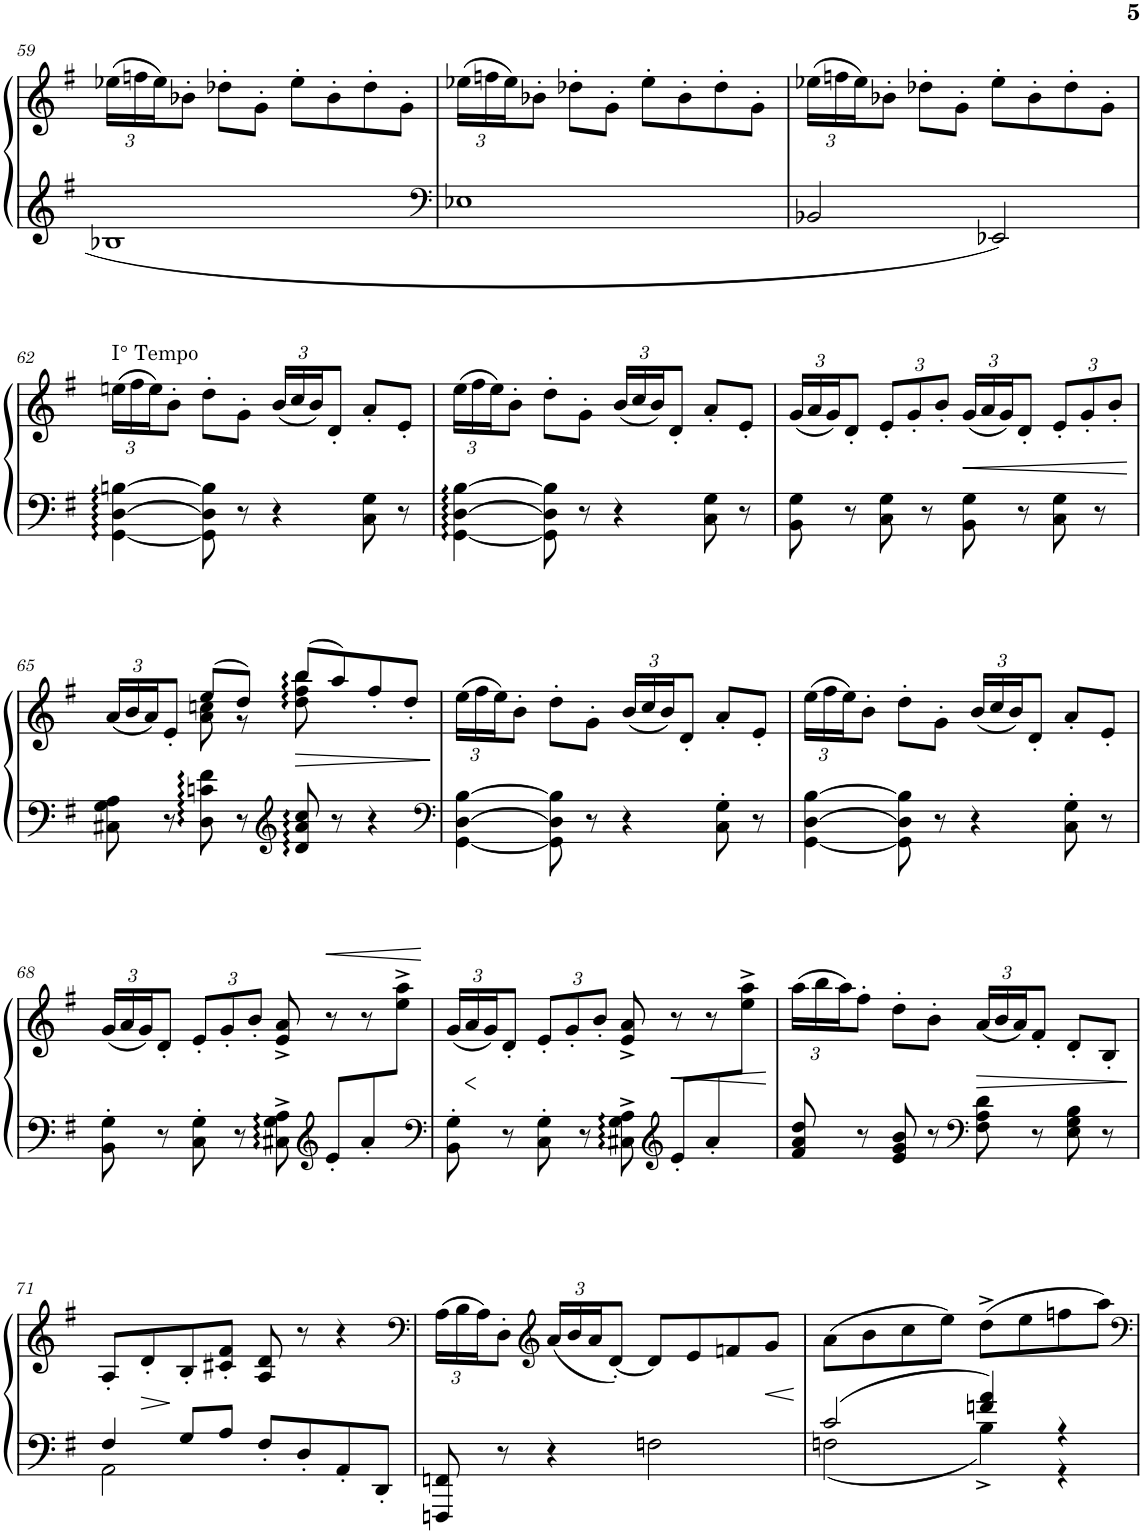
**kern	**kern	**dynam
*part1	*part1	*part1
*staff2	*staff1	*staff1/2
*I"Piano	*	*
*I'Pno.	*	*
!!LO:PB:g=z
*clefG2	*clefG2	*
*k[f#]	*k[f#]	*
*G:	*G:	*
*M4/4	*M4/4	*
*met(c)	*met(c)	*
*	*Xbrackettup	*
=59	=59	=59
1B-X	(24ee-X\LL	.
.	24ffn\	.
.	24ee-\J)	.
.	8b-X'\J	.
.	8dd-X'\L	.
.	8g'\J	.
.	8ee-'\L	.
.	8b-'\	.
.	8dd-'\	.
.	8g'\J	.
=60	=60	=60
*clefF4	*	*
1E-X	(24ee-X\LL	.
.	24ffn\	.
.	24ee-\J)	.
.	8b-X'\J	.
.	8dd-X'\L	.
.	8g'\J	.
.	8ee-'\L	.
.	8b-'\	.
.	8dd-'\	.
.	8g'\J	.
=61	=61	=61
2BB-X/	(24ee-X\LL	.
.	24ffn\	.
.	24ee-\J)	.
.	8b-X'\J	.
.	8dd-X'\L	.
.	8g'\J	.
2EE-X/	8ee-'\L	.
.	8b-'\	.
.	8dd-'\	.
.	8g'\J	.
!!LO:LB:g=z
=62	=62	=62
!	!LO:TX:a:t=I° Tempo	!
[4GG\ [4D\ [4Bn\	(24een\LL	.
.	24ff#\	.
.	24ee\J)	.
.	8b'\J	.
8GG\] 8D\] 8B\]	8dd'\L	.
8r	8g'\J	.
4r	(24b/LL	.
.	24cc/	.
.	24b/J)	.
.	8d'/J	.
8C\ 8G\	8a'/L	.
8r	8e'/J	.
=63	=63	=63
[4GG\ [4D\ [4B\	(24ee\LL	.
.	24ff#\	.
.	24ee\J)	.
.	8b'\J	.
8GG\] 8D\] 8B\]	8dd'\L	.
8r	8g'\J	.
4r	(24b/LL	.
.	24cc/	.
.	24b/J)	.
.	8d'/J	.
8C\ 8G\	8a'/L	.
8r	8e'/J	.
=64	=64	=64
8BB\ 8G\	(24g/LL	.
.	24a/	.
.	24g/J)	.
8r	8d'/J	.
8C\ 8G\	12e'/L	.
.	12g'/	.
8r	.	.
.	12b'/J	.
!	!	!LO:HP:b
8BB\ 8G\	(24g/LL	<
.	24a/	.
.	24g/J)	.
8r	8d'/J	.
8C\ 8G\	12e'/L	.
.	12g'/	.
8r	.	.
.	12b'/J	.
.	.	[
!!LO:LB:g=z
=65	=65	=65
!	!	!LO:HP:b
*	*^	*
8C#X\ 8G\ 8A\	(24a/LL	4ryy	<
.	24b/	.	.
.	24a/J)	.	.
8r	8e'/J	.	.
8D\ 8cn\ 8f#\	(8ee/L	8a\ 8ccn\	.
8r	8dd/J)	8r	.
*clefG2	*	*	*
!	!	!	!LO:HP:b
8d/ 8a/ 8cc/	(8bb/L	8dd\ 8ff#\ 8bb\	>
8r	8aa/)	8ryy	.
4r	8ff#'/	4ryy	.
.	8dd'/J	.	.
*	*v	*v	*
.	.	[
=66	=66	=66
*clefF4	*	*
[4GG\ [4D\ [4B\	(24ee\LL	.
.	24ff#\	.
.	24ee\J)	.
.	8b'\J	.
8GG\] 8D\] 8B\]	8dd'\L	.
8r	8g'\J	.
4r	(24b/LL	.
.	24cc/	.
.	24b/J)	.
.	8d'/J	.
8C\' 8G\'	8a'/L	.
8r	8e'/J	.
=67	=67	=67
[4GG\ [4D\ [4B\	(24ee\LL	.
.	24ff#\	.
.	24ee\J)	.
.	8b'\J	.
8GG\] 8D\] 8B\]	8dd'\L	.
8r	8g'\J	.
4r	(24b/LL	.
.	24cc/	.
.	24b/J)	.
.	8d'/J	.
8C\' 8G\'	8a'/L	.
8r	8e'/J	.
!!LO:LB:g=z
=68	=68	=68
*	*^	*
8BB\' 8G\'	(24g/LL	2..ryy	.
.	24a/	.	.
.	24g/J)	.	.
8r	8d'/J	.	.
8C\' 8G\'	12e'/L	.	.
.	12g'/	.	.
8r	.	.	.
.	12b'/J	.	.
8C#X\^ 8G\^ 8A\^	8e/^ 8a/^	.	.
*clefG2	*	*	*
!	!	!	!LO:HP:b
8e'/L	8r	.	<
8a'/	8r	.	.
8ryy	8ryy	8ee\^ 8aa\^J	.
*	*v	*v	*
.	.	]
=69	=69	=69
*clefF4	*	*
*	*^	*
8BB\' 8G\'	(24g/LL	2..ryy	.
!	!	!	!LO:HP:b
.	24a/	.	<
.	24g/J)	.	[
8r	8d'/J	.	.
8C\' 8G\'	12e'/L	.	.
.	12g'/	.	.
8r	.	.	.
.	12b'/J	.	.
8C#X\^ 8G\^ 8A\^	8e/^ 8a/^	.	.
*clefG2	*	*	*
!	!	!	!LO:HP:b
8e'/L	8r	.	<
8a'/	8r	.	.
8ryy	8ryy	8ee\^ 8aa\^J	.
*	*v	*v	*
.	.	[
=70	=70	=70
8f#/ 8a/ 8dd/	(24aa\LL	.
.	24bb\	.
.	24aa\J)	.
8r	8ff#'\J	.
8e/ 8g/ 8b/	8dd'\L	.
8r	8b'\J	.
*clefF4	*	*
!	!	!LO:HP:b
8F#\ 8A\ 8d\	(24a/LL	>
.	24b/	.
.	24a/J)	.
8r	8f#'/J	.
8E\ 8G\ 8B\	8d'/L	.
8r	8B'/J	.
.	.	[
!!LO:LB:g=z
=71	=71	=71
*^	*	*
4F#/	2AA\	8A'/L	.
!	!	!	!LO:HP:b
.	.	8d'/	>
8G/L	.	8B'/	]
8A/J	.	8c#X/' 8f#/'J	.
8F#'/L	2ryy	8A/ 8d/	.
8D'/	.	8r	.
8AA'/	.	4r	.
8DD'/J	.	.	.
*v	*v	*	*
=72	=72	=72
*	*clefF4	*
8FFFn/ 8FFn/	(24A\LL	.
.	24B\	.
.	24A\J)	.
8r	8D'\J	.
*	*clefG2	*
4r	(24a/LL	.
.	24b/	.
.	24a/J	.
.	[8d'/J)	.
2Fn\	8d/L]	.
.	8e/	.
.	8fn/	.
.	8g/J	.
.	.	]
=73	=73	=73
*^	*	*
2c/	2Fn\	(8a\L	.
.	.	8b\	.
.	.	8cc\	.
.	.	8ee\J)	.
4fn/ 4a/	4B^\	(8dd^\L	.
.	.	8ee\	.
4r	4r	8ffn\	.
.	.	8aa\J)	.
*v	*v	*	*
=	=	=
*-	*-	*-
